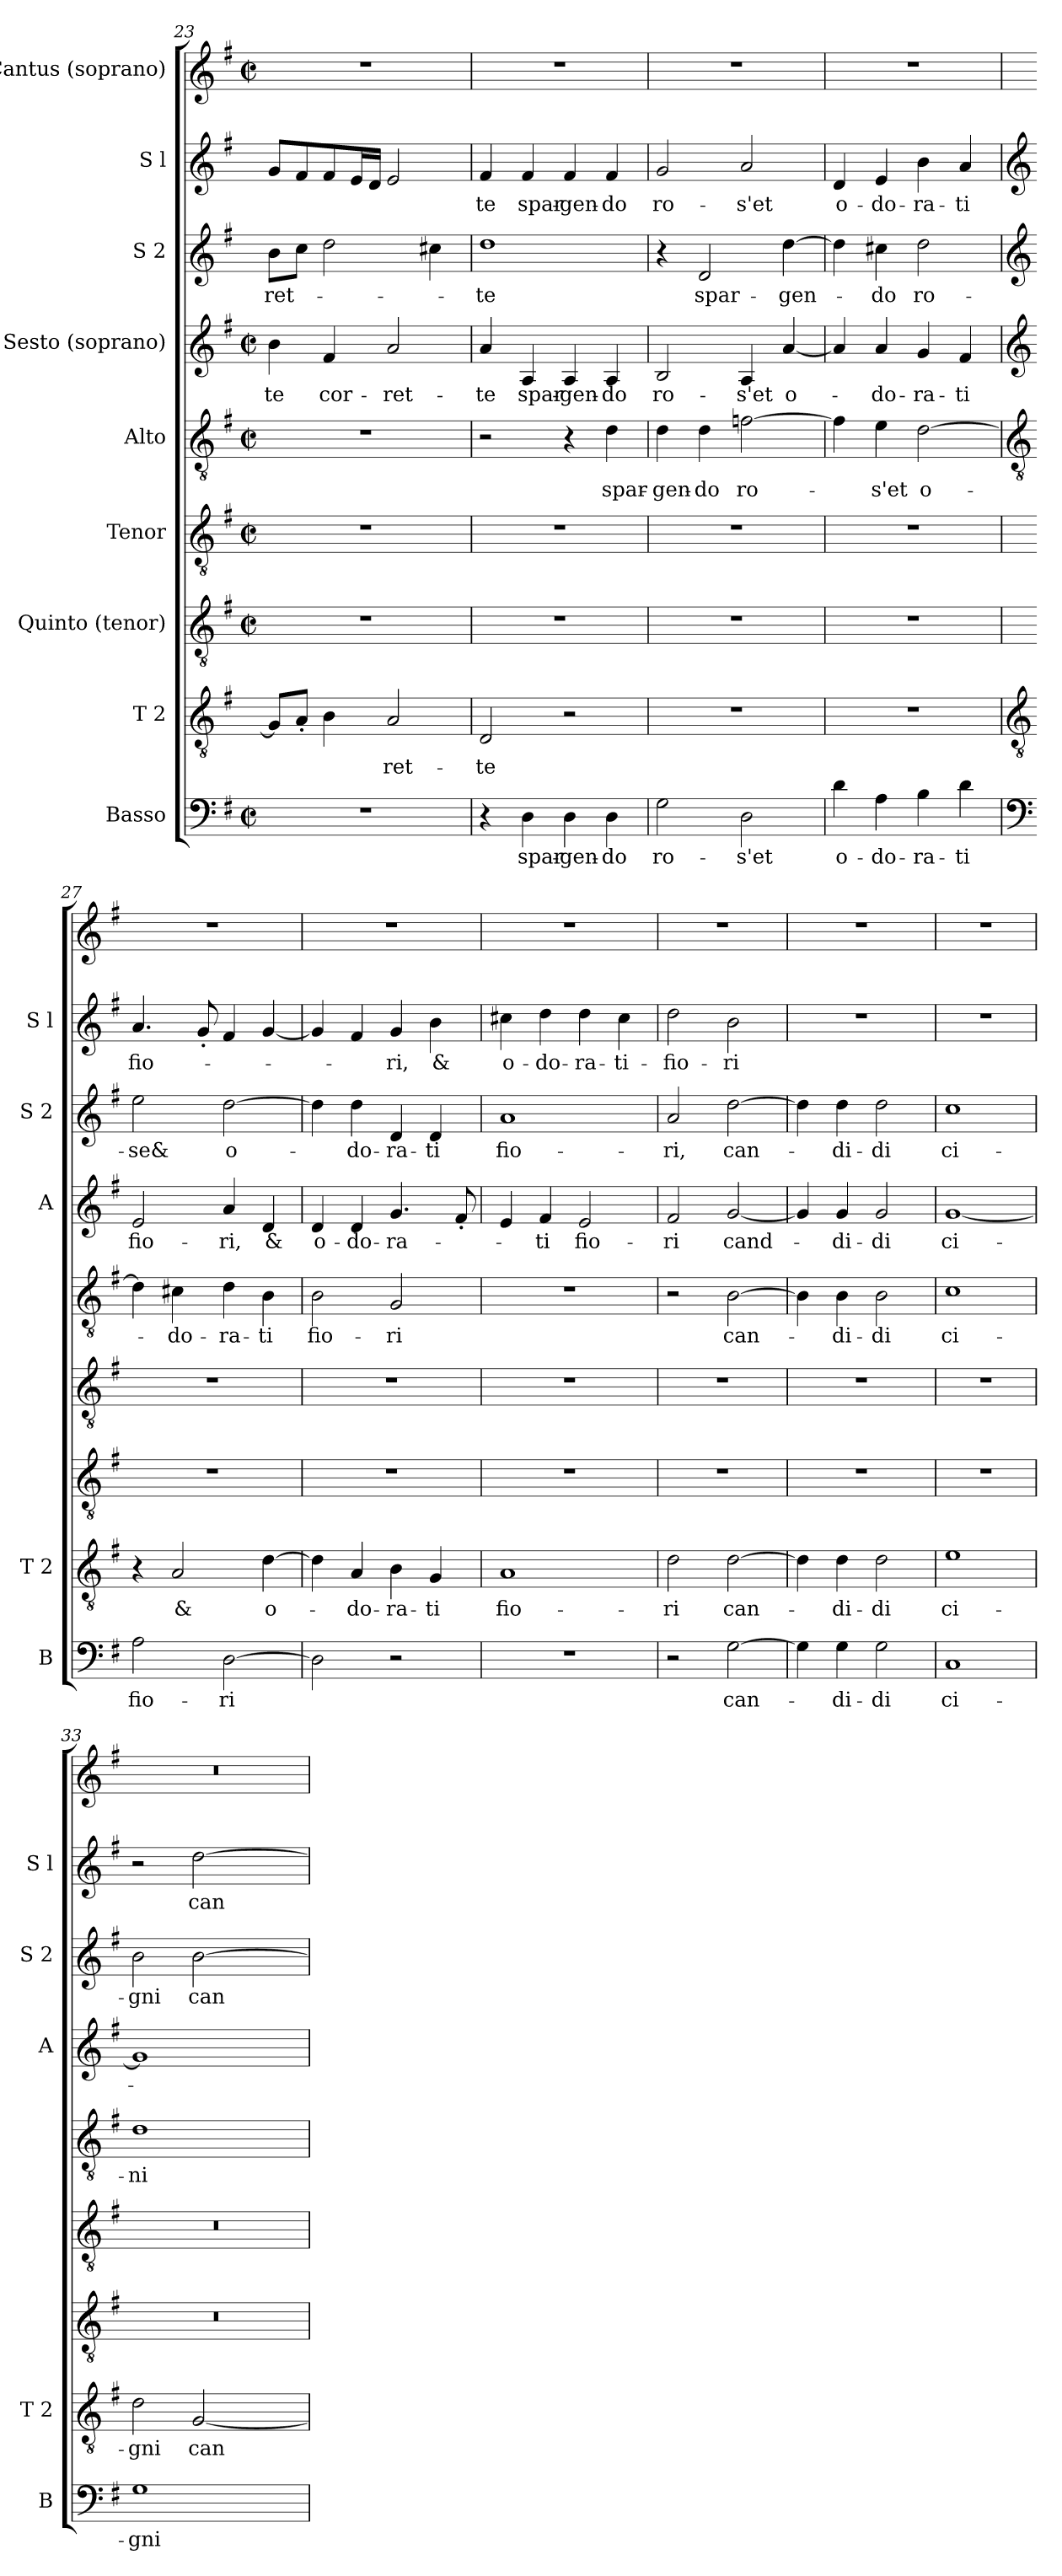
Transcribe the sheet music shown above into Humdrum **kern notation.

**kern	**text	**kern	**text	**kern	**kern	**kern	**text	**kern	**text	**kern	**text	**kern	**text	**kern
*part9	*part9	*part8	*part8	*part7	*part6	*part5	*part5	*part4	*part4	*part3	*part3	*part2	*part2	*part1
*staff9	*staff9	*staff8	*staff8	*staff7	*staff6	*staff5	*staff5	*staff4	*staff4	*staff3	*staff3	*staff2	*staff2	*staff1
*I"Basso	*	*I"T 2	*	*I"Quinto (tenor)	*I"Tenor	*I"Alto	*	*I"Sesto (soprano)	*	*I"S 2	*	*I"S l	*	*I"Cantus (soprano)
*I'B	*	*I'T 2	*	*	*	*	*	*I'A	*	*I'S 2	*	*I'S l	*	*
*clefF4	*	*clefGv2	*	*clefGv2	*clefGv2	*clefGv2	*	*clefG2	*	*clefG2	*	*clefG2	*	*clefG2
*k[f#]	*	*k[f#]	*	*k[f#]	*k[f#]	*k[f#]	*	*k[f#]	*	*k[f#]	*	*k[f#]	*	*k[f#]
*G:	*	*G:	*	*G:	*G:	*G:	*	*G:	*	*G:	*	*G:	*	*G:
*M2/2	*	*	*	*M2/2	*M2/2	*M2/2	*	*M2/2	*	*	*	*	*	*M2/2
*met(c|)	*	*	*	*met(c|)	*met(c|)	*met(c|)	*	*met(c|)	*	*	*	*	*	*met(c|)
=23	=23	=23	=23	=23	=23	=23	=23	=23	=23	=23	=23	=23	=23	=23
!	!	!	!	!	!	!	!	!	!LO:LY:b:cj	!	!LO:LY:b:cj	!	!	!
1r	.	8G/L]	.	1r	1r	1r	.	4b\	-te	8b\L	-ret-	8g/L	.	1r
.	.	8A'</J	.	.	.	.	.	.	.	8cc\J	.	8f#/	.	.
!	!	!	!	!	!	!	!	!	!LO:LY:b:cj	!	!	!	!	!
.	.	4B\	.	.	.	.	.	4f#/	cor-	2dd\	.	8f#/	.	.
.	.	.	.	.	.	.	.	.	.	.	.	16e/	.	.
.	.	.	.	.	.	.	.	.	.	.	.	16d/J	.	.
!	!	!	!LO:LY:b:cj	!	!	!	!	!	!LO:LY:b:cj	!	!	!	!	!
.	.	2A/	-ret-	.	.	.	.	2a/	-ret-	.	.	2e/	.	.
.	.	.	.	.	.	.	.	.	.	4cc#X\	.	.	.	.
=24	=24	=24	=24	=24	=24	=24	=24	=24	=24	=24	=24	=24	=24	=24
!	!	!	!LO:LY:b:cj	!	!	!	!	!	!LO:LY:b:cj	!	!LO:LY:b:cj	!	!LO:LY:b:cj	!
4r	.	2D/	-te	1r	1r	2r	.	4a/	-te	1dd	-te	4f#/	-te	1r
!	!LO:LY:b	!	!	!	!	!	!	!	!LO:LY:b	!	!	!	!LO:LY:b	!
4D\	spar-	.	.	.	.	.	.	4A/	spar-	.	.	4f#/	spar-	.
!	!LO:LY:b:cj	!	!	!	!	!	!	!	!LO:LY:b:cj	!	!	!	!LO:LY:b:cj	!
4D\	-gen-	2r	.	.	.	4r	.	4A/	-gen-	.	.	4f#/	-gen-	.
!	!LO:LY:b:rj	!	!	!	!	!	!LO:LY:b:cj	!	!LO:LY:b:rj	!	!	!	!LO:LY:b:rj	!
4D\	-do	.	.	.	.	4d\	spar-	4A/	-do	.	.	4f#/	-do	.
=25	=25	=25	=25	=25	=25	=25	=25	=25	=25	=25	=25	=25	=25	=25
!	!LO:LY:b:cj	!	!	!	!	!	!LO:LY:b	!	!LO:LY:b:cj	!	!	!	!LO:LY:b:cj	!
2G\	ro-	1r	.	1r	1r	4d\	-gen-	2B/	ro-	4r	.	2g/	ro-	1r
!	!	!	!	!	!	!	!LO:LY:b:rj	!	!	!	!LO:LY:b:cj	!	!	!
.	.	.	.	.	.	4d\	-do	.	.	2d/	spar-	.	.	.
!	!LO:LY:b:cj	!	!	!	!	!	!LO:LY:b:cj	!	!LO:LY:b:cj	!	!	!	!LO:LY:b:cj	!
2D\	-s'et	.	.	.	.	[>2fn\	ro-	4A/	-s'et	.	.	2a/	-s'et	.
!	!	!	!	!	!	!	!	!	!LO:LY:b:cj	!	!LO:LY:b:cj	!	!	!
.	.	.	.	.	.	.	.	[<4a/	o-	[>4dd\	-gen-	.	.	.
=26	=26	=26	=26	=26	=26	=26	=26	=26	=26	=26	=26	=26	=26	=26
!	!LO:LY:b:cj	!	!	!	!	!	!	!	!	!	!	!	!LO:LY:b:cj	!
4d\	o-	1r	.	1r	1r	4f\]	.	4a/]	.	4dd\]	.	4d/	o-	1r
!	!LO:LY:b:cj	!	!	!	!	!	!LO:LY:b:cj	!	!LO:LY:b:cj	!	!LO:LY:b:cj	!	!LO:LY:b:cj	!
4A\	-do-	.	.	.	.	4e\	-s'et	4a/	-do-	4cc#X\	-do	4e/	-do-	.
!	!LO:LY:b:cj	!	!	!	!	!	!LO:LY:b:cj	!	!LO:LY:b:cj	!	!LO:LY:b:cj	!	!LO:LY:b:cj	!
4B\	-ra-	.	.	.	.	[<2d\	o-	4g/	-ra-	2dd\	ro-	4b\	-ra-	.
!	!LO:LY:b:cj	!	!	!	!	!	!	!	!LO:LY:b:cj	!	!	!	!LO:LY:b:cj	!
4d\	-ti	.	.	.	.	.	.	4f#/	-ti	.	.	4a/	-ti	.
!!LO:PB:g=z
=27	=27	=27	=27	=27	=27	=27	=27	=27	=27	=27	=27	=27	=27	=27
*clefF4	*	*clefGv2	*	*	*	*clefGv2	*	*clefG2	*	*clefG2	*	*clefG2	*	*
!	!LO:LY:b:cj	!	!	!	!	!	!	!	!LO:LY:b:cj	!	!LO:LY:b:cj	!	!LO:LY:b:cj	!
2A\	fio-	4r	.	1r	1r	4d\]	.	2e/	fio-	2ee\	-se&	4.a/	fio-	1r
!	!	!	!LO:LY:b:cj	!	!	!	!LO:LY:b:cj	!	!	!	!	!	!	!
.	.	2A/	&	.	.	4c#X\	-do-	.	.	.	.	.	.	.
.	.	.	.	.	.	.	.	.	.	.	.	8g'</	.	.
!	!LO:LY:b:cj	!	!	!	!	!	!LO:LY:b:cj	!	!LO:LY:b:cj	!	!LO:LY:b:cj	!	!	!
[>2D\	-ri	.	.	.	.	4d\	-ra-	4a/	-ri,	[>2dd\	o-	4f#/	.	.
!	!	!	!LO:LY:b:cj	!	!	!	!LO:LY:b:cj	!	!LO:LY:b:cj	!	!	!	!	!
.	.	[>4d\	o-	.	.	4B\	-ti	4d/	&	.	.	[<4g/	.	.
=28	=28	=28	=28	=28	=28	=28	=28	=28	=28	=28	=28	=28	=28	=28
!	!	!	!	!	!	!	!LO:LY:b:cj	!	!LO:LY:b:cj	!	!	!	!	!
2D\]	.	4d\]	.	1r	1r	2B\	fio-	4d/	o-	4dd\]	.	4g/]	.	1r
!	!	!	!LO:LY:b:cj	!	!	!	!	!	!LO:LY:b:cj	!	!LO:LY:b:cj	!	!	!
.	.	4A/	-do-	.	.	.	.	4d/	-do-	4dd\	-do-	4f#/	.	.
!	!	!	!LO:LY:b:cj	!	!	!	!LO:LY:b:cj	!	!LO:LY:b:cj	!	!LO:LY:b:cj	!	!LO:LY:b:cj	!
2r	.	4B\	-ra-	.	.	2G/	-ri	4.g/	-ra-	4d/	-ra-	4g/	-ri,	.
!	!	!	!LO:LY:b:cj	!	!	!	!	!	!	!	!LO:LY:b:cj	!	!LO:LY:b:cj	!
.	.	4G/	-ti	.	.	.	.	.	.	4d/	-ti	4b\	&	.
.	.	.	.	.	.	.	.	8f#'</	.	.	.	.	.	.
=29	=29	=29	=29	=29	=29	=29	=29	=29	=29	=29	=29	=29	=29	=29
!	!	!	!LO:LY:b:cj	!	!	!	!	!	!	!	!LO:LY:b:cj	!	!LO:LY:b:cj	!
1r	.	1A	fio-	1r	1r	1r	.	4e/	.	1a	fio-	4cc#X\	o-	1r
!	!	!	!	!	!	!	!	!	!LO:LY:b:cj	!	!	!	!LO:LY:b:cj	!
.	.	.	.	.	.	.	.	4f#/	-ti	.	.	4dd\	-do-	.
!	!	!	!	!	!	!	!	!	!LO:LY:b:cj	!	!	!	!LO:LY:b:cj	!
.	.	.	.	.	.	.	.	2e/	fio-	.	.	4dd\	-ra-	.
!	!	!	!	!	!	!	!	!	!	!	!	!	!LO:LY:b:cj	!
.	.	.	.	.	.	.	.	.	.	.	.	4cc#\	-ti-	.
=30	=30	=30	=30	=30	=30	=30	=30	=30	=30	=30	=30	=30	=30	=30
!	!	!	!LO:LY:b:cj	!	!	!	!	!	!LO:LY:b:cj	!	!LO:LY:b:cj	!	!LO:LY:b:cj	!
2r	.	2d\	-ri	1r	1r	2r	.	2f#/	-ri	2a/	-ri,	2dd\	-fio-	1r
!	!LO:LY:b:cj	!	!LO:LY:b:cj	!	!	!	!LO:LY:b:cj	!	!LO:LY:b:cj	!	!LO:LY:b:cj	!	!LO:LY:b:cj	!
[>2G\	can-	[>2d\	can-	.	.	[>2B\	can-	[<2g/	cand-	[>2dd\	can-	2b\	-ri	.
=31	=31	=31	=31	=31	=31	=31	=31	=31	=31	=31	=31	=31	=31	=31
4G\]	.	4d\]	.	1r	1r	4B\]	.	4g/]	.	4dd\]	.	1r	.	1r
!	!LO:LY:b:cj	!	!LO:LY:b:cj	!	!	!	!LO:LY:b:cj	!	!LO:LY:b:cj	!	!LO:LY:b:cj	!	!	!
4G\	-di-	4d\	-di-	.	.	4B\	-di-	4g/	-di-	4dd\	-di-	.	.	.
!	!LO:LY:b:cj	!	!LO:LY:b:cj	!	!	!	!LO:LY:b:cj	!	!LO:LY:b:cj	!	!LO:LY:b:cj	!	!	!
2G\	-di	2d\	-di	.	.	2B\	-di	2g/	-di	2dd\	-di	.	.	.
=32	=32	=32	=32	=32	=32	=32	=32	=32	=32	=32	=32	=32	=32	=32
!	!LO:LY:b:cj	!	!LO:LY:b:cj	!	!	!	!LO:LY:b:cj	!	!LO:LY:b:cj	!	!LO:LY:b:cj	!	!	!
1C	ci-	1e	ci-	1r	1r	1c	ci-	[<1g	ci-	1cc	ci-	1r	.	1r
=33	=33	=33	=33	=33	=33	=33	=33	=33	=33	=33	=33	=33	=33	=33
!	!LO:LY:b:cj	!	!LO:LY:b:cj	!	!	!	!LO:LY:b:cj	!	!	!	!LO:LY:b:cj	!	!	!
1G	-gni	2d\	-gni	1r	1r	1d	-ni	1g]	.	2b\	-gni	2r	.	1r
!	!	!	!LO:LY:b:cj	!	!	!	!	!	!	!	!LO:LY:b:cj	!	!LO:LY:b:cj	!
.	.	[<2G/	can-	.	.	.	.	.	.	[>2b\	can-	[>2dd\	can-	.
=	=	=	=	=	=	=	=	=	=	=	=	=	=	=
*-	*-	*-	*-	*-	*-	*-	*-	*-	*-	*-	*-	*-	*-	*-
